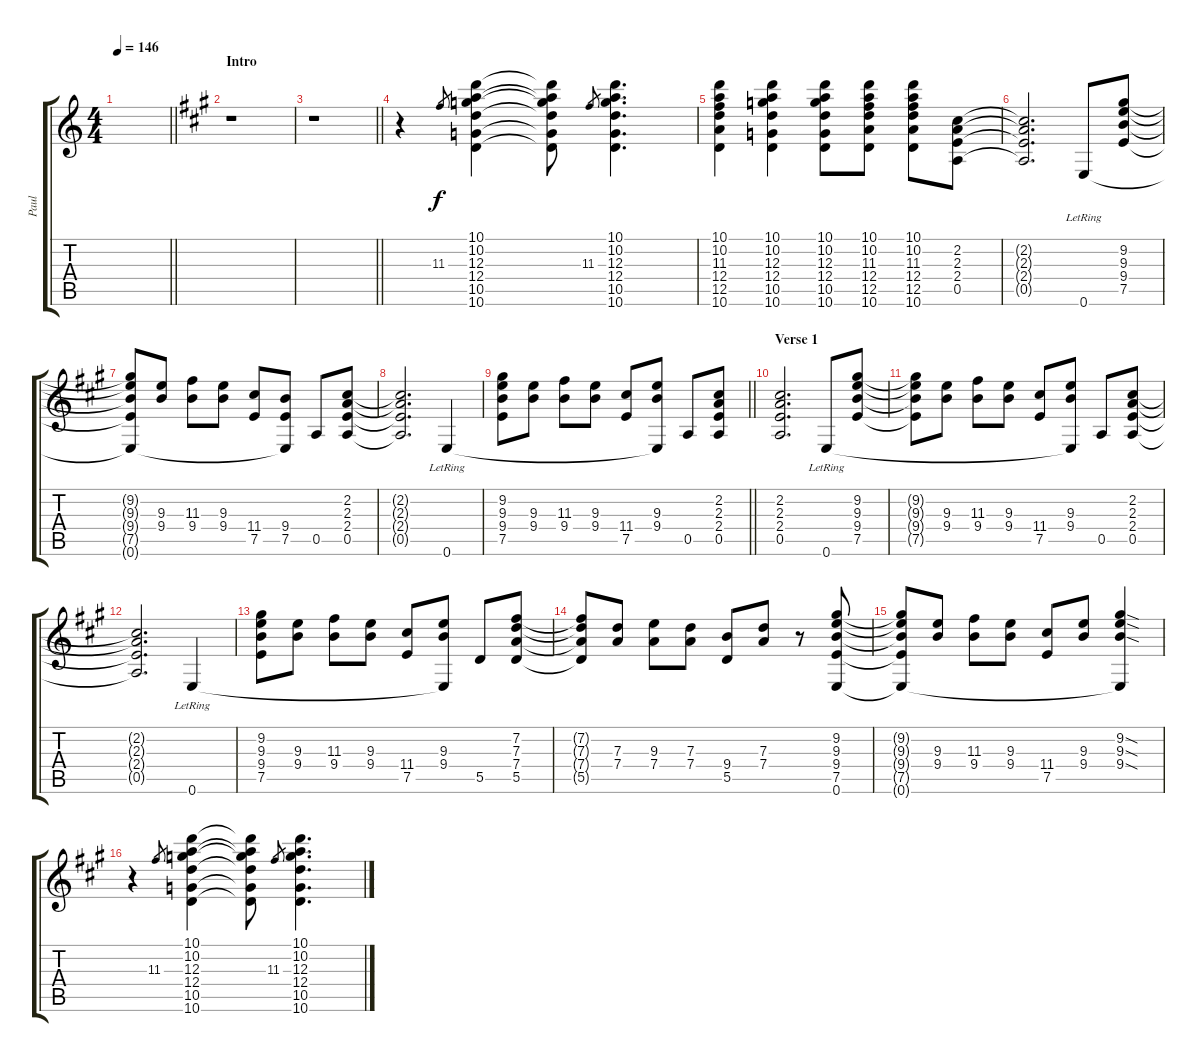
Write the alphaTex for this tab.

\track ("Paul" "Paul") {instrument overdrivenguitar}
\staff {score tabs}
\tuning (E4 B3 G3 D3 A2 E2) {hide}
\ts (4 4)
\tempo 146
\clef g2
\barLineRight lightlight
\ks c
|
\section ("" "Intro")
\ks a
r.1 |
\barLineRight lightlight
r.1 |
r.4 11.3.8{gr} (10.1 10.2 12.3 12.4 10.5 10.6).4 (10.1{t} 10.2{t} 12.3{t} 12.4{t} 10.5{t} 10.6{t}).8 11.3.8{gr} (10.1 10.2 12.3 12.4 10.5 10.6).4{d} |
(10.1 10.2 11.3 12.4 12.5 10.6).4 (10.1 10.2 12.3 12.4 10.5 10.6).4 (10.1 10.2 12.3 12.4 10.5 10.6).8 (10.1 10.2 11.3 12.4 12.5 10.6).8 (10.1 10.2 11.3 12.4 12.5 10.6).8 (2.2 2.3 2.4 0.5).8 |
(2.2{t} 2.3{t} 2.4{t} 0.5{t}).2{d} 0.6{lr}.8 (9.2 9.3 9.4 7.5).8 |
(9.2{t} 9.3{t} 9.4{t} 7.5{t} 0.6{t}).8 (9.3 9.4).8 (11.3 9.4).8 (9.3 9.4).8 (11.4 7.5).8 (9.4 7.5 0.6{t}).8 0.5.8 (2.2 2.3 2.4 0.5).8 |
(2.2{t} 2.3{t} 2.4{t} 0.5{t}).2{d} 0.6{lr}.4 |
\barLineRight lightlight
(9.2 9.3 9.4 7.5).8 (9.3 9.4).8 (11.3 9.4).8 (9.3 9.4).8 (11.4 7.5).8 (9.3 9.4 0.6{t}).8 0.5.8 (2.2 2.3 2.4 0.5).8 |
\section ("" "Verse 1")
(2.2 2.3 2.4 0.5).2{d} 0.6{lr}.8 (9.2 9.3 9.4 7.5).8 |
(9.2{t} 9.3{t} 9.4{t} 7.5{t}).8 (9.3 9.4).8 (11.3 9.4).8 (9.3 9.4).8 (11.4 7.5).8 (9.3 9.4 0.6{t}).8 0.5.8 (2.2 2.3 2.4 0.5).8 |
(2.2{t} 2.3{t} 2.4{t} 0.5{t}).2{d} 0.6{lr}.4 |
(9.2 9.3 9.4 7.5).8 (9.3 9.4).8 (11.3 9.4).8 (9.3 9.4).8 (11.4 7.5).8 (9.3 9.4 0.6{t}).8 5.5.8 (7.2 7.3 7.4 5.5).8 |
(7.2{t} 7.3{t} 7.4{t} 5.5{t}).8 (7.3 7.4).8 (9.3 7.4).8 (7.3 7.4).8 (9.4 5.5).8 (7.3 7.4).8 r.8 (9.2 9.3 9.4 7.5 0.6).8 |
(9.2{t} 9.3{t} 9.4{t} 7.5{t} 0.6{t}).8 (9.3 9.4).8 (11.3 9.4).8 (9.3 9.4).8 (11.4 7.5).8 (9.3 9.4).8 (9.2{sod} 9.3{sod} 9.4{sod} 0.6{t}).4 |
r.4 11.3.8{gr} (10.1 10.2 12.3 12.4 10.5 10.6).4 (10.1{t} 10.2{t} 12.3{t} 12.4{t} 10.5{t} 10.6{t}).8 11.3.8{gr} (10.1 10.2 12.3 12.4 10.5 10.6).4{d}
